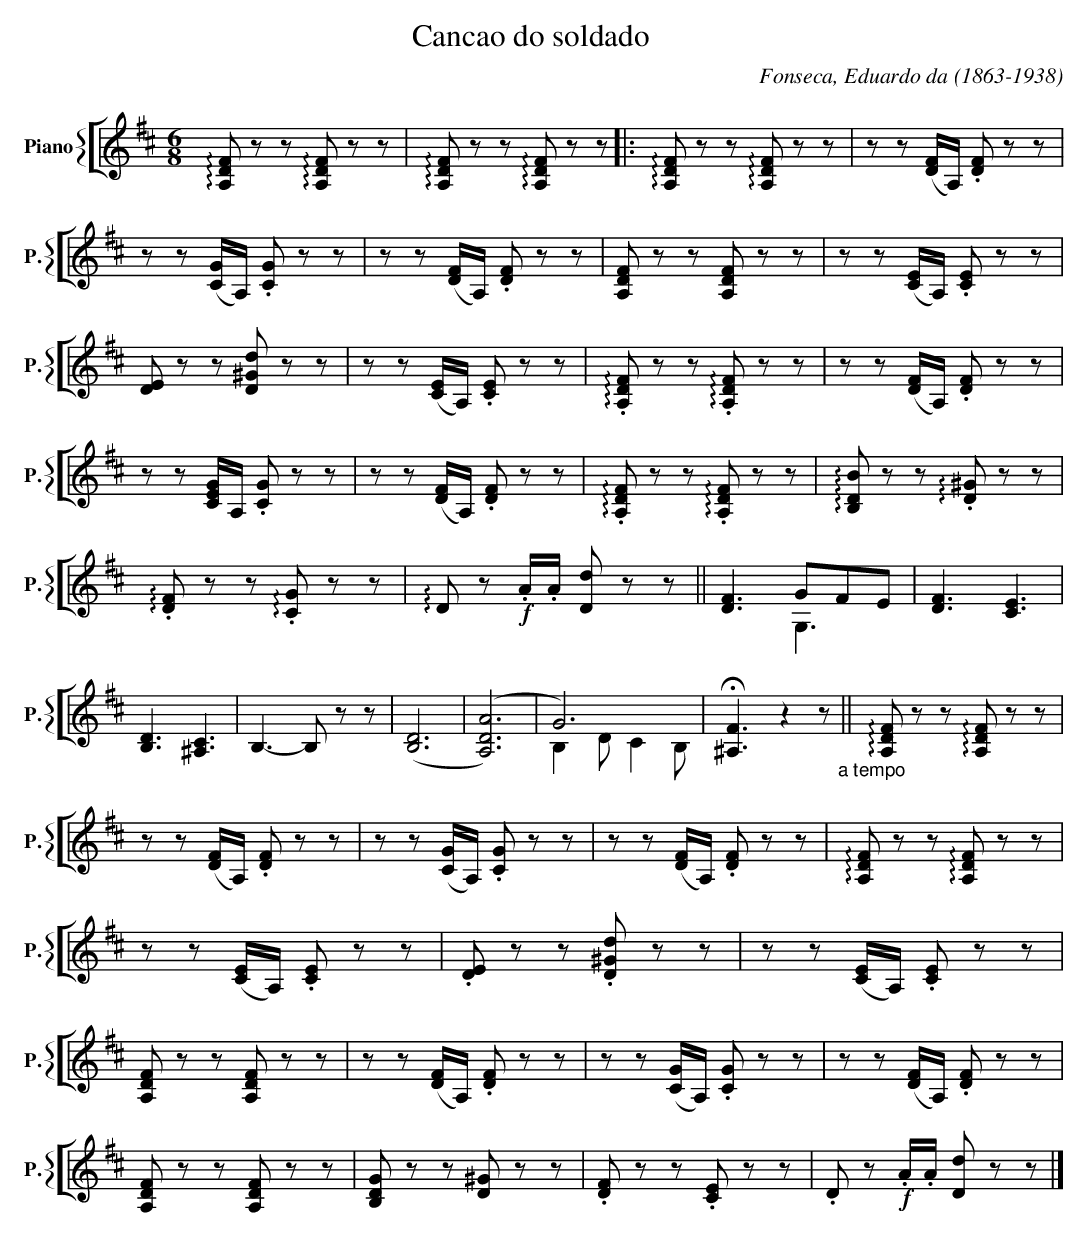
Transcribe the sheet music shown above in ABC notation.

X:1
T:Cancao do soldado
C:Fonseca, Eduardo da (1863-1938)
M:6/8
L:1/8
K:D
V: 7 clef=treble name="Piano" sname="P."
%%staves [{ 7 }]
   !arpeggio![A,DF] z z !arpeggio![A,DF] z z  | !arpeggio![A,DF] z z !arpeggio![A,DF] z z  |: \
   !arpeggio![A,DF] z z !arpeggio![A,DF] z z  |  zz[F(D]/A,/) .[DF]zz | zz[G(C]/A,/) .[CG]zz | \
   zz[F(D]/A,/) .[DF]zz | [A,DF] z z [A,DF] z z | zz[E(C]/A,/) .[CE]zz | [DE]zz [D^Gd]zz | \
   zz[E(C]/A,/) .[CE]zz | !arpeggio!.[A,DF]zz !arpeggio!.[A,DF]zz | zz[F(D]/A,/) .[DF]zz | \
   zz[CEG]/A,/ .[CG]zz |  zz[F(D]/A,/) .[DF]zz | !arpeggio!.[A,DF]zz !arpeggio!.[A,DF]zz | \
   !arpeggio![B,DB]zz !arpeggio!.[D^G]zz | !arpeggio!.[DF]zz !arpeggio!.[CG]zz | !arpeggio![D]z !f!.A/.A/ [Dd]zz || \
   [DF]3 GFE & x3 G,3 | [DF]3 [CE]3 | [B,D]3 [^A,C]3 | B,3-B,zz | ([B,D]6 | ([A,DA]6) | G6) & B,2 D C2 B, | \
   !fermata![^A,F]3 z2z "_a tempo" || \
   !arpeggio![A,DF] z z !arpeggio![A,DF] z z | zz[F(D]/A,/) .[DF]zz |  zz([CG]/A,/) .[CG]zz | \
   zz[F(D]/A,/) .[DF]zz | !arpeggio![A,DF] z z !arpeggio![A,DF] z z  | zz[E(C]/A,/) .[CE]zz | \
   .[DE]zz .[D^Gd]zz | zz[E(C]/A,/) .[CE]zz | [A,DF] zz [A,DF] z z | \
   zz[F(D]/A,/) .[DF]zz |  zz([CG]/A,/) .[CG]zz |  zz[F(D]/A,/) .[DF]zz | [A,DF] zz [A,DF] z z | \
   [B,DG] zz [D^G] z z | .[DF] zz .[CE] z z | .Dz !f!.A/.A/ [Dd]zz |] \
